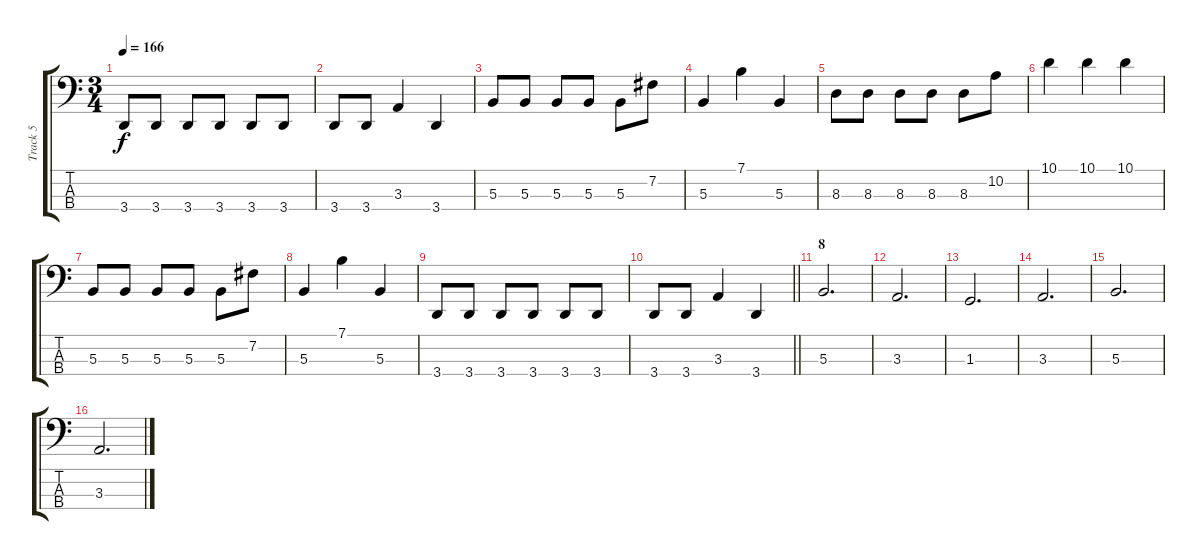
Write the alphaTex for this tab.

\track ("Track 5" "Track 5") {instrument electricbasspick}
\staff {score tabs}
\tuning (E2 B1 Gb1 B0) {hide}
\ts (3 4)
\tempo 166
\clef f4
\ks c
3.4.8{dy f} 3.4.8 3.4.8 3.4.8 3.4.8 3.4.8 |
3.4.8 3.4.8 3.3.4 3.4.4 |
5.3.8 5.3.8 5.3.8 5.3.8 5.3.8 7.2.8 |
5.3.4 7.1.4 5.3.4 |
8.3.8 8.3.8 8.3.8 8.3.8 8.3.8 10.2.8 |
10.1.4 10.1.4 10.1.4 |
5.3.8 5.3.8 5.3.8 5.3.8 5.3.8 7.2.8 |
5.3.4 7.1.4 5.3.4 |
3.4.8 3.4.8 3.4.8 3.4.8 3.4.8 3.4.8 |
\barLineRight lightlight
3.4.8 3.4.8 3.3.4 3.4.4 |
\section ("" "8")
5.3.2{d} |
3.3.2{d} |
1.3.2{d} |
3.3.2{d} |
5.3.2{d} |
3.3.2{d}
